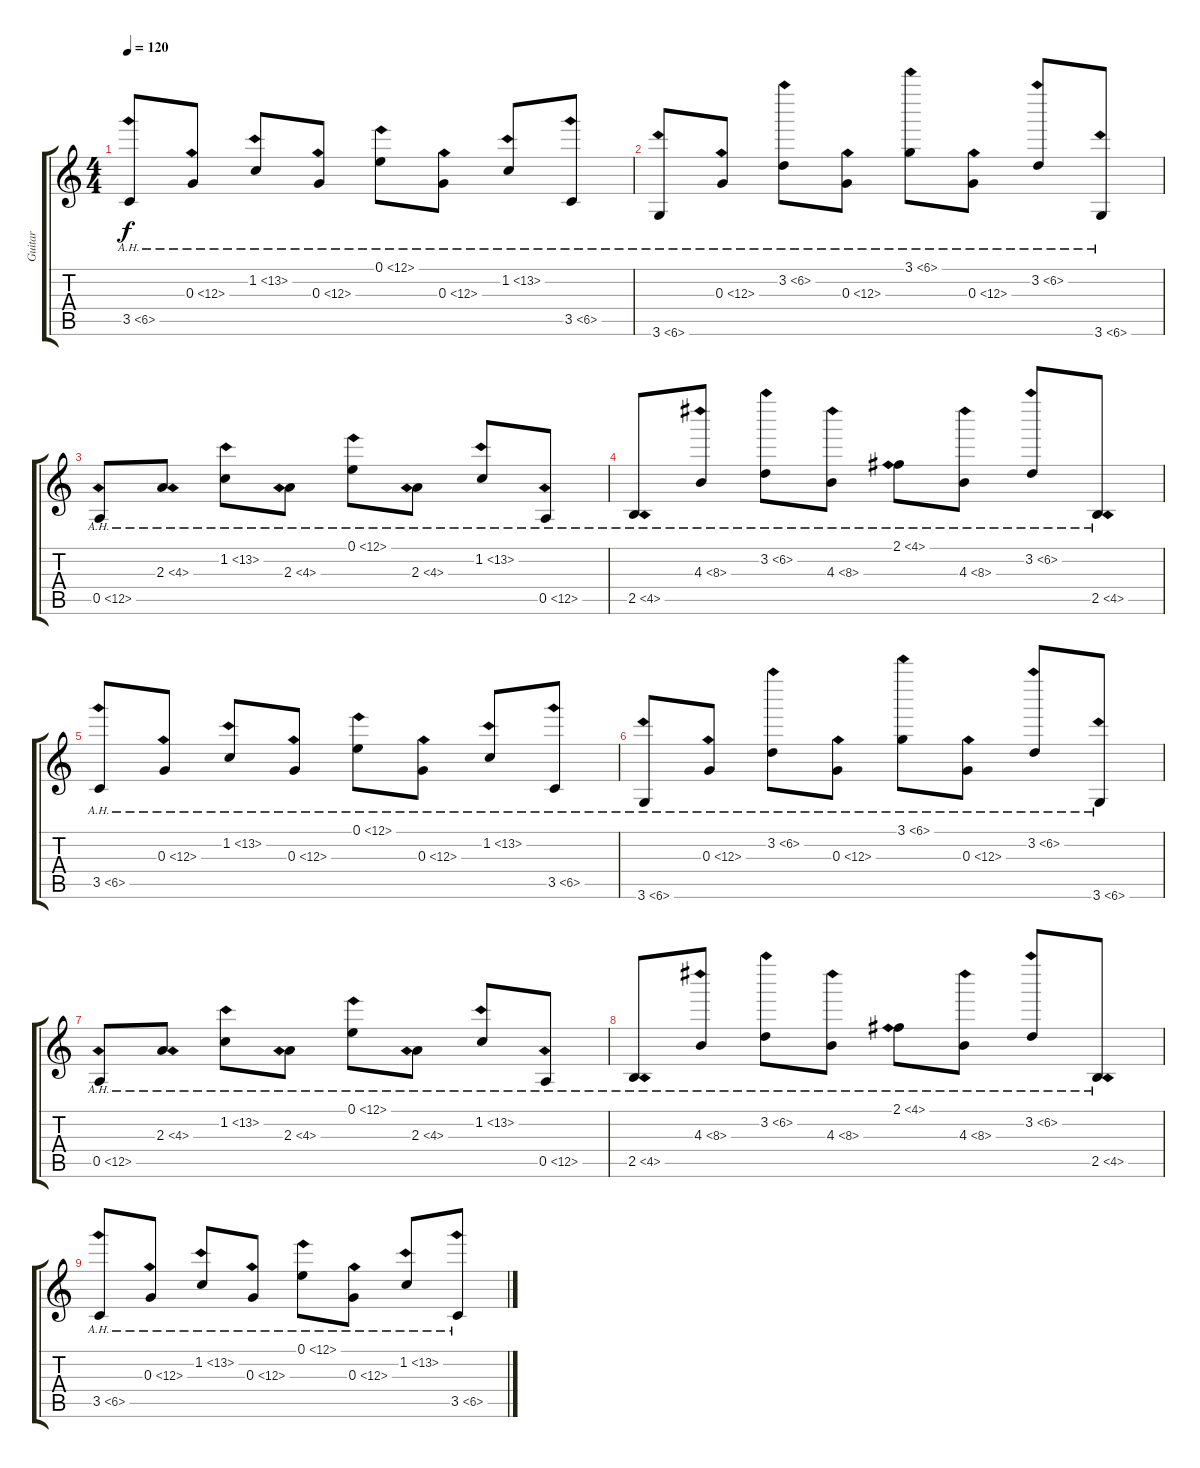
\track ("Guitar" "Guitar") {instrument acousticguitarsteel}
\staff {score tabs}
\tuning (E4 B3 G3 D3 A2 E2) {hide}
\ts (4 4)
\tempo 120
\clef g2
\ks c
3.5{ah 3}.8{dy f} 0.3{ah 12}.8 1.2{ah 12}.8 0.3{ah 12}.8 0.1{ah 12}.8 0.3{ah 12}.8 1.2{ah 12}.8 3.5{ah 3}.8 |
3.6{ah 3}.8 0.3{ah 12}.8 3.2{ah 3}.8 0.3{ah 12}.8 3.1{ah 3}.8 0.3{ah 12}.8 3.2{ah 3}.8 3.6{ah 3}.8 |
0.5{ah 12}.8 2.3{ah 2}.8 1.2{ah 12}.8 2.3{ah 2}.8 0.1{ah 12}.8 2.3{ah 2}.8 1.2{ah 12}.8 0.5{ah 12}.8 |
2.5{ah 2}.8 4.3{ah 4}.8 3.2{ah 3}.8 4.3{ah 4}.8 2.1{ah 2}.8 4.3{ah 4}.8 3.2{ah 3}.8 2.5{ah 2}.8 |
3.5{ah 3}.8 0.3{ah 12}.8 1.2{ah 12}.8 0.3{ah 12}.8 0.1{ah 12}.8 0.3{ah 12}.8 1.2{ah 12}.8 3.5{ah 3}.8 |
3.6{ah 3}.8 0.3{ah 12}.8 3.2{ah 3}.8 0.3{ah 12}.8 3.1{ah 3}.8 0.3{ah 12}.8 3.2{ah 3}.8 3.6{ah 3}.8 |
0.5{ah 12}.8 2.3{ah 2}.8 1.2{ah 12}.8 2.3{ah 2}.8 0.1{ah 12}.8 2.3{ah 2}.8 1.2{ah 12}.8 0.5{ah 12}.8 |
2.5{ah 2}.8 4.3{ah 4}.8 3.2{ah 3}.8 4.3{ah 4}.8 2.1{ah 2}.8 4.3{ah 4}.8 3.2{ah 3}.8 2.5{ah 2}.8 |
3.5{ah 3}.8 0.3{ah 12}.8 1.2{ah 12}.8 0.3{ah 12}.8 0.1{ah 12}.8 0.3{ah 12}.8 1.2{ah 12}.8 3.5{ah 3}.8
